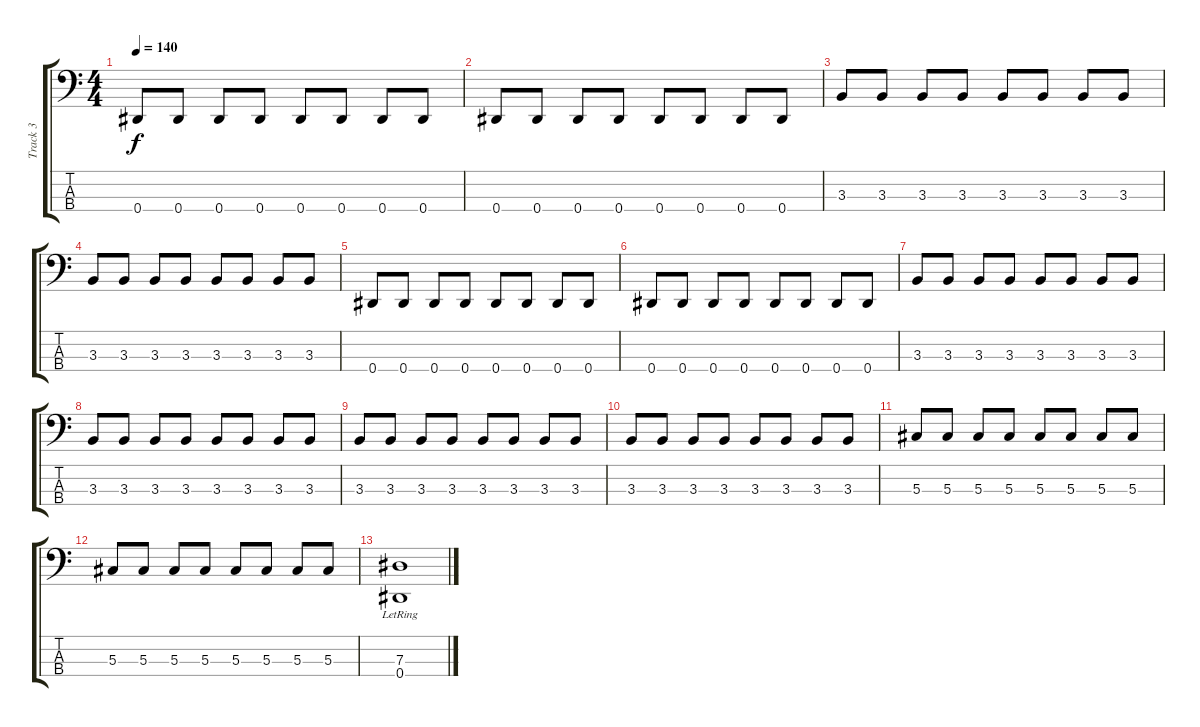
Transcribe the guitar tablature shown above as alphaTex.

\track ("Track 3" "Track 3") {instrument electricbassfinger}
\staff {score tabs}
\tuning (Gb2 Db2 Ab1 Eb1) {hide}
\ts (4 4)
\tempo 140
\clef f4
\ks c
0.4.8{dy f} 0.4.8 0.4.8 0.4.8 0.4.8 0.4.8 0.4.8 0.4.8 |
0.4.8 0.4.8 0.4.8 0.4.8 0.4.8 0.4.8 0.4.8 0.4.8 |
3.3.8 3.3.8 3.3.8 3.3.8 3.3.8 3.3.8 3.3.8 3.3.8 |
3.3.8 3.3.8 3.3.8 3.3.8 3.3.8 3.3.8 3.3.8 3.3.8 |
0.4.8 0.4.8 0.4.8 0.4.8 0.4.8 0.4.8 0.4.8 0.4.8 |
0.4.8 0.4.8 0.4.8 0.4.8 0.4.8 0.4.8 0.4.8 0.4.8 |
3.3.8 3.3.8 3.3.8 3.3.8 3.3.8 3.3.8 3.3.8 3.3.8 |
3.3.8 3.3.8 3.3.8 3.3.8 3.3.8 3.3.8 3.3.8 3.3.8 |
3.3.8 3.3.8 3.3.8 3.3.8 3.3.8 3.3.8 3.3.8 3.3.8 |
3.3.8 3.3.8 3.3.8 3.3.8 3.3.8 3.3.8 3.3.8 3.3.8 |
5.3.8 5.3.8 5.3.8 5.3.8 5.3.8 5.3.8 5.3.8 5.3.8 |
5.3.8 5.3.8 5.3.8 5.3.8 5.3.8 5.3.8 5.3.8 5.3.8 |
(7.3{lr} 0.4{lr}).1
